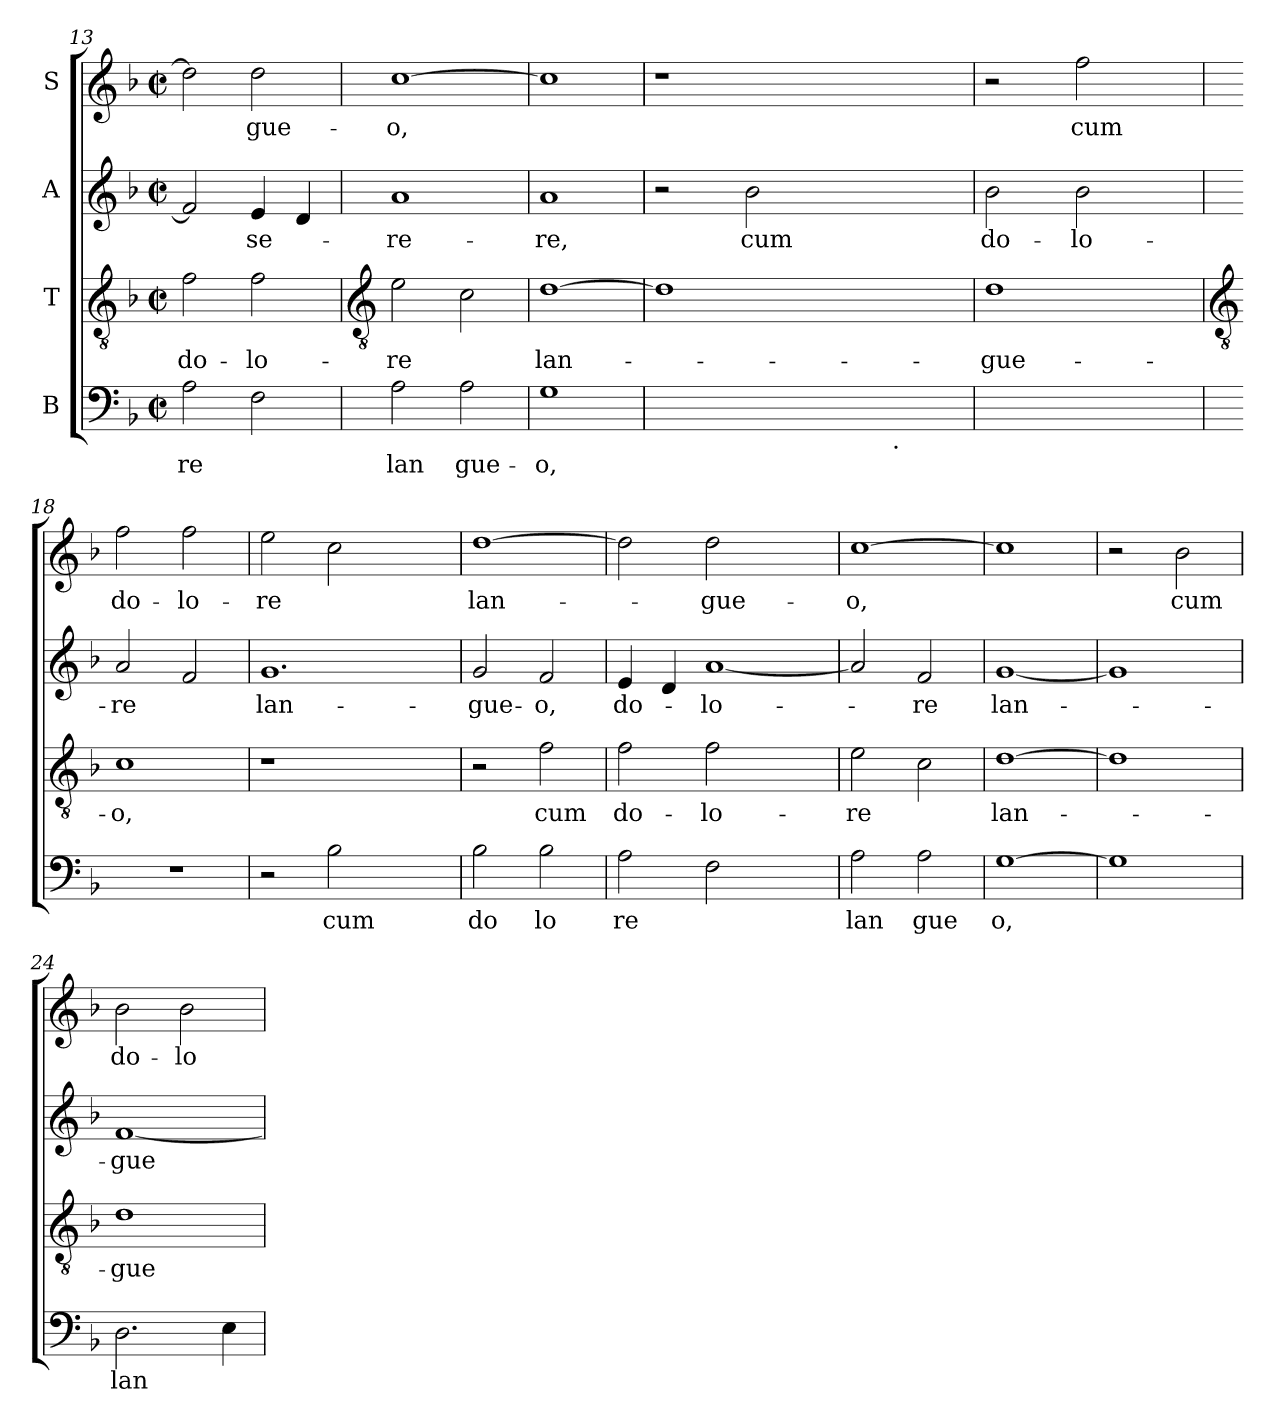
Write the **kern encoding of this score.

**kern	**text	**kern	**text	**kern	**text	**kern	**text
*part4	*part4	*part3	*part3	*part2	*part2	*part1	*part1
*staff4	*staff4	*staff3	*staff3	*staff2	*staff2	*staff1	*staff1
*I"B	*	*I"T	*	*I"A	*	*I"S	*
*clefF4	*	*clefGv2	*	*clefG2	*	*clefG2	*
*k[b-]	*	*k[b-]	*	*k[b-]	*	*k[b-]	*
*F:	*	*F:	*	*F:	*	*F:	*
*M2/2	*	*M2/2	*	*M2/2	*	*M2/2	*
*met(c|)	*	*met(c|)	*	*met(c|)	*	*met(c|)	*
=13	=13	=13	=13	=13	=13	=13	=13
!	!LO:LY:b	!	!LO:LY:b	!	!	!	!
2A\	-re	2f\	do-	2f/]	.	2dd\]	.
!	!	!	!LO:LY:b	!	!LO:LY:b	!	!LO:LY:b
2F\	.	2f\	-lo-	4e/	-se-	2dd\	-gue-
.	.	.	.	4d/	.	.	.
!!LO:LB:g=z
=14	=14	=14	=14	=14	=14	=14	=14
*	*	*clefGv2	*	*	*	*	*
!	!LO:LY:b	!	!LO:LY:b	!	!LO:LY:b	!	!LO:LY:b
2A\	lan	2e\	-re	1a	-re-	[1cc	-o,
!	!LO:LY:b	!	!	!	!	!	!
2A\	gue-	2c\	.	.	.	.	.
!!LO:LB:g=z
=15	=15	=15	=15	=15	=15	=15	=15
!	!LO:LY:b	!	!LO:LY:b	!	!LO:LY:b	!	!
1G	-o,	[1d	lan-	1a	-re,	1cc]	.
=16	=16	=16	=16	=16	=16	=16	=16
4ryy	.	1d]	.	2r	.	1r	.
4ryy	.	.	.	.	.	.	.
!	!	!	!	!	!LO:LY:b	!	!
4ryy	.	.	.	2b-\	cum	.	.
64ryy	.	.	.	.	.	.	.
64ryy	.	.	.	.	.	.	.
64ryy	.	.	.	.	.	.	.
64ryy	.	.	.	.	.	.	.
64ryy	.	.	.	.	.	.	.
64ryy	.	.	.	.	.	.	.
64ryy	.	.	.	.	.	.	.
64ryy	.	.	.	.	.	.	.
64ryy	.	.	.	.	.	.	.
64ryy	.	.	.	.	.	.	.
64ryy	.	.	.	.	.	.	.
64ryy	.	.	.	.	.	.	.
!LO:TX:b:t=.	!	!	!	!	!	!	!
64ryy	.	.	.	.	.	.	.
4ryy	.	.	.	.	.	.	.
.	.	8ryy	.	8ryy	.	8ryy	.
.	.	16ryy	.	16ryy	.	16ryy	.
.	.	64ryy	.	64ryy	.	64ryy	.
=17	=17	=17	=17	=17	=17	=17	=17
!	!	!	!LO:LY:b	!	!LO:LY:b	!	!
4ryy	.	1d	-gue-	2b-\	do-	2r	.
4ryy	.	.	.	.	.	.	.
!	!	!	!	!	!LO:LY:b	!	!LO:LY:b
4ryy	.	.	.	2b-\	-lo-	2ff\	cum
64ryy	.	.	.	.	.	.	.
64ryy	.	.	.	.	.	.	.
64ryy	.	.	.	.	.	.	.
8ryy	.	.	.	.	.	.	.
16ryy	.	.	.	.	.	.	.
64ryy	.	.	.	.	.	.	.
!!LO:LB:g=z
=18	=18	=18	=18	=18	=18	=18	=18
*	*	*clefGv2	*	*	*	*	*
!	!	!	!LO:LY:b	!	!LO:LY:b	!	!LO:LY:b
1r	.	1c	-o,	2a/	-re	2ff\	do-
!	!	!	!	!	!	!	!LO:LY:b
.	.	.	.	2f/	.	2ff\	-lo-
!!LO:LB:g=z
=19	=19	=19	=19	=19	=19	=19	=19
!	!	!	!	!	!LO:LY:b	!	!LO:LY:b
2r	.	1r	.	1.g	lan-	2ee\	-re
!	!LO:LY:b	!	!	!	!	!	!
2B-\	cum	.	.	.	.	2cc\	.
2ryy	.	2ryy	.	.	.	2ryy	.
=19A	=19A	=19A	=19A	=19A	=19A	=19A	=19A
!	!LO:LY:b	!	!	!	!LO:LY:b	!	!LO:LY:b
2B-\	do	2r	.	2g/	-gue-	[1dd	lan-
!	!LO:LY:b	!	!LO:LY:b	!	!LO:LY:b	!	!
2B-\	lo	2f\	cum	2f/	-o,	.	.
=20A	=20A	=20A	=20A	=20A	=20A	=20A	=20A
!	!LO:LY:b	!	!LO:LY:b	!	!LO:LY:b	!	!
2A\	re	2f\	do-	4e/	do-	2dd\]	.
.	.	.	.	4d/	.	.	.
!	!	!	!LO:LY:b	!	!LO:LY:b	!	!LO:LY:b
2F\	.	2f\	-lo-	[1a	-lo-	2dd\	-gue-
2ryy	.	2ryy	.	.	.	2ryy	.
=21A	=21A	=21A	=21A	=21A	=21A	=21A	=21A
!	!LO:LY:b	!	!LO:LY:b	!	!	!	!LO:LY:b
2A\	lan	2e\	-re	2a/]	.	[1cc	-o,
!	!LO:LY:b	!	!	!	!LO:LY:b	!	!
2A\	gue	2c\	.	2f/	-re	.	.
=22	=22	=22	=22	=22	=22	=22	=22
!	!LO:LY:b	!	!LO:LY:b	!	!LO:LY:b	!	!
[1G	o,	[1d	lan-	[1g	lan-	1cc]	.
=23	=23	=23	=23	=23	=23	=23	=23
1G]	.	1d]	.	1g]	.	2r	.
!	!	!	!	!	!	!	!LO:LY:b
.	.	.	.	.	.	2b-\	cum
=24	=24	=24	=24	=24	=24	=24	=24
!	!LO:LY:b	!	!LO:LY:b	!	!LO:LY:b	!	!LO:LY:b
2.D\	lan	1d	-gue-	[1f	-gue-	2b-\	do-
!	!	!	!	!	!	!	!LO:LY:b
.	.	.	.	.	.	2b-\	-lo-
4E\	.	.	.	.	.	.	.
=	=	=	=	=	=	=	=
*-	*-	*-	*-	*-	*-	*-	*-
